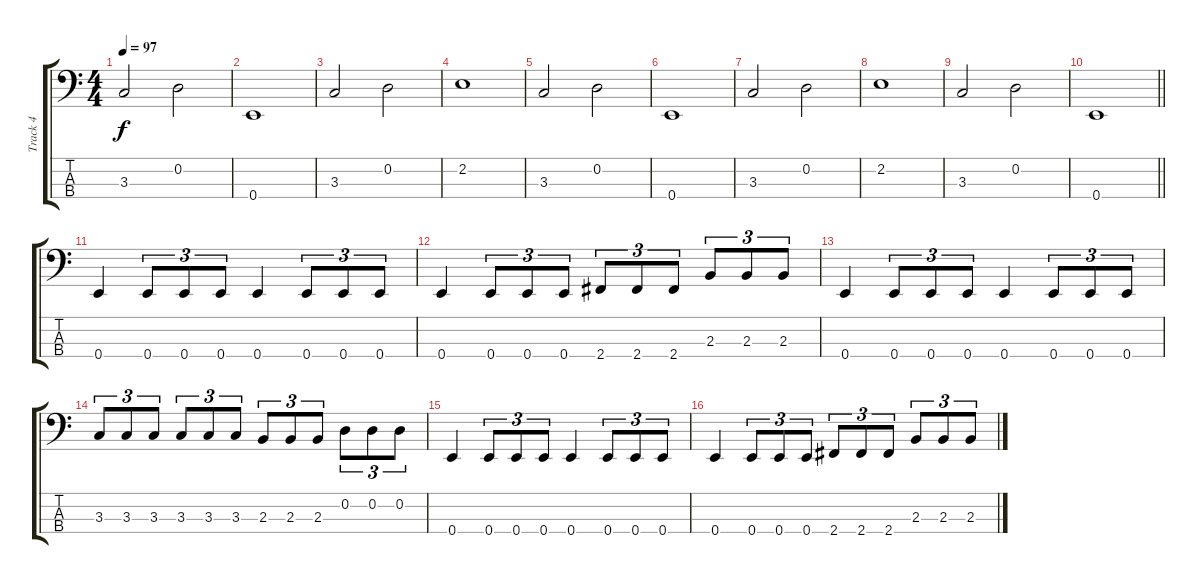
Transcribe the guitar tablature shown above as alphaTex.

\track ("Track 4" "Track 4") {instrument electricbasspick}
\staff {score tabs}
\tuning (G2 D2 A1 E1) {hide}
\ts (4 4)
\tempo 97
\clef f4
\ks c
3.3.2{dy f} 0.2.2 |
0.4.1 |
3.3.2 0.2.2 |
2.2.1 |
3.3.2 0.2.2 |
0.4.1 |
3.3.2 0.2.2 |
2.2.1 |
3.3.2 0.2.2 |
\barLineRight lightlight
0.4.1 |
0.4.4 0.4.8{tu (3 2)} 0.4.8{tu (3 2)} 0.4.8{tu (3 2)} 0.4.4 0.4.8{tu (3 2)} 0.4.8{tu (3 2)} 0.4.8{tu (3 2)} |
0.4.4 0.4.8{tu (3 2)} 0.4.8{tu (3 2)} 0.4.8{tu (3 2)} 2.4.8{tu (3 2)} 2.4.8{tu (3 2)} 2.4.8{tu (3 2)} 2.3.8{tu (3 2)} 2.3.8{tu (3 2)} 2.3.8{tu (3 2)} |
0.4.4 0.4.8{tu (3 2)} 0.4.8{tu (3 2)} 0.4.8{tu (3 2)} 0.4.4 0.4.8{tu (3 2)} 0.4.8{tu (3 2)} 0.4.8{tu (3 2)} |
3.3.8{tu (3 2)} 3.3.8{tu (3 2)} 3.3.8{tu (3 2)} 3.3.8{tu (3 2)} 3.3.8{tu (3 2)} 3.3.8{tu (3 2)} 2.3.8{tu (3 2)} 2.3.8{tu (3 2)} 2.3.8{tu (3 2)} 0.2.8{tu (3 2)} 0.2.8{tu (3 2)} 0.2.8{tu (3 2)} |
0.4.4 0.4.8{tu (3 2)} 0.4.8{tu (3 2)} 0.4.8{tu (3 2)} 0.4.4 0.4.8{tu (3 2)} 0.4.8{tu (3 2)} 0.4.8{tu (3 2)} |
0.4.4 0.4.8{tu (3 2)} 0.4.8{tu (3 2)} 0.4.8{tu (3 2)} 2.4.8{tu (3 2)} 2.4.8{tu (3 2)} 2.4.8{tu (3 2)} 2.3.8{tu (3 2)} 2.3.8{tu (3 2)} 2.3.8{tu (3 2)}
